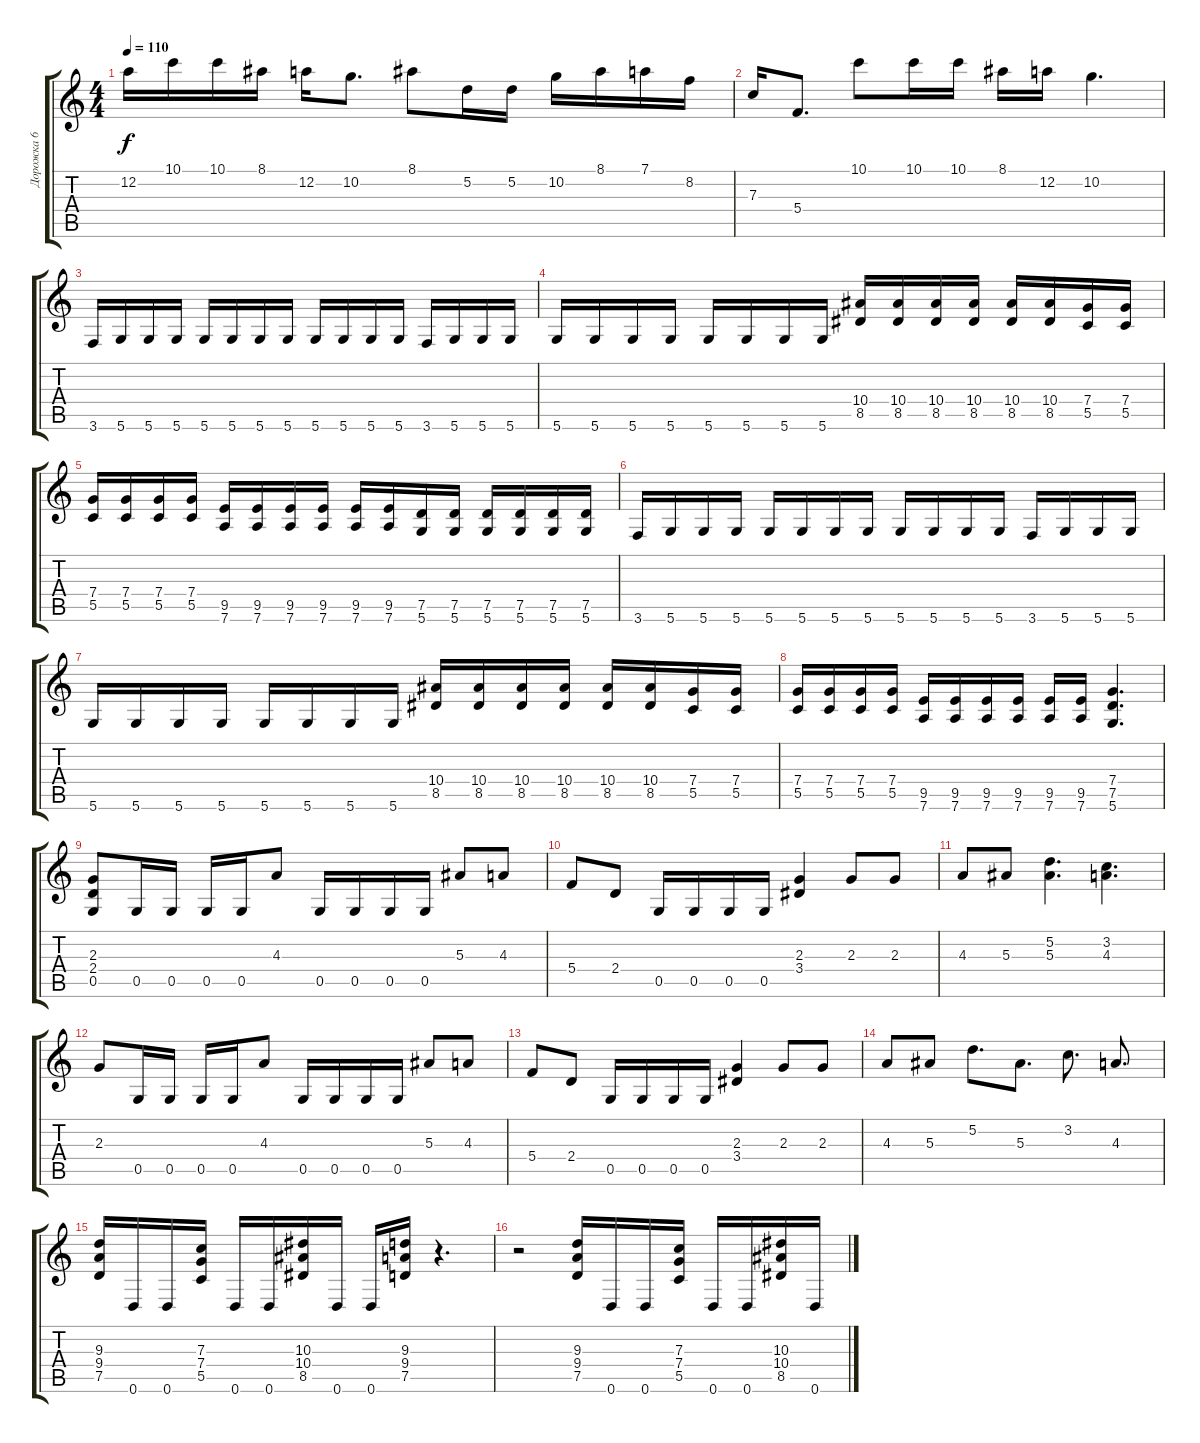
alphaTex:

\track ("Дорожка 6" "Дорожка 6") {instrument distortionguitar}
\staff {score tabs}
\tuning (D4 A3 F3 C3 G2 D2) {hide}
\ts (4 4)
\tempo 110
\clef g2
\ks c
12.2.16{dy f} 10.1.16 10.1.16 8.1.16 12.2.16 10.2.8{d} 8.1.8 5.2.16 5.2.16 10.2.16 8.1.16 7.1.16 8.2.16 |
7.3.16 5.4.8{d} 10.1.8 10.1.16 10.1.16 8.1.16 12.2.16 10.2.4{d} |
3.6.16 5.6.16 5.6.16 5.6.16 5.6.16 5.6.16 5.6.16 5.6.16 5.6.16 5.6.16 5.6.16 5.6.16 3.6.16 5.6.16 5.6.16 5.6.16 |
5.6.16 5.6.16 5.6.16 5.6.16 5.6.16 5.6.16 5.6.16 5.6.16 (10.4 8.5).16 (10.4 8.5).16 (10.4 8.5).16 (10.4 8.5).16 (10.4 8.5).16 (10.4 8.5).16 (7.4 5.5).16 (7.4 5.5).16 |
(7.4 5.5).16 (7.4 5.5).16 (7.4 5.5).16 (7.4 5.5).16 (9.5 7.6).16 (9.5 7.6).16 (9.5 7.6).16 (9.5 7.6).16 (9.5 7.6).16 (9.5 7.6).16 (7.5 5.6).16 (7.5 5.6).16 (7.5 5.6).16 (7.5 5.6).16 (7.5 5.6).16 (7.5 5.6).16 |
3.6.16 5.6.16 5.6.16 5.6.16 5.6.16 5.6.16 5.6.16 5.6.16 5.6.16 5.6.16 5.6.16 5.6.16 3.6.16 5.6.16 5.6.16 5.6.16 |
5.6.16 5.6.16 5.6.16 5.6.16 5.6.16 5.6.16 5.6.16 5.6.16 (10.4 8.5).16 (10.4 8.5).16 (10.4 8.5).16 (10.4 8.5).16 (10.4 8.5).16 (10.4 8.5).16 (7.4 5.5).16 (7.4 5.5).16 |
(7.4 5.5).16 (7.4 5.5).16 (7.4 5.5).16 (7.4 5.5).16 (9.5 7.6).16 (9.5 7.6).16 (9.5 7.6).16 (9.5 7.6).16 (9.5 7.6).16 (9.5 7.6).16 (7.4 7.5 5.6).4{d} |
(2.3 2.4 0.5).8 0.5.16 0.5.16 0.5.16 0.5.16 4.3.8 0.5.16 0.5.16 0.5.16 0.5.16 5.3.8 4.3.8 |
5.4.8 2.4.8 0.5.16 0.5.16 0.5.16 0.5.16 (2.3 3.4).4 2.3.8 2.3.8 |
4.3.8 5.3.8 (5.2 5.3).4{d} (3.2 4.3).4{d} |
2.3.8 0.5.16 0.5.16 0.5.16 0.5.16 4.3.8 0.5.16 0.5.16 0.5.16 0.5.16 5.3.8 4.3.8 |
5.4.8 2.4.8 0.5.16 0.5.16 0.5.16 0.5.16 (2.3 3.4).4 2.3.8 2.3.8 |
4.3.8 5.3.8 5.2.8{d} 5.3.8{d} 3.2.8{d} 4.3.8{d} |
(9.3 9.4 7.5).16 0.6.16 0.6.16 (7.3 7.4 5.5).16 0.6.16 0.6.16 (10.3 10.4 8.5).16 0.6.16 0.6.16 (9.3 9.4 7.5).16 r.4{d} |
r.2 (9.3 9.4 7.5).16 0.6.16 0.6.16 (7.3 7.4 5.5).16 0.6.16 0.6.16 (10.3 10.4 8.5).16 0.6.16
